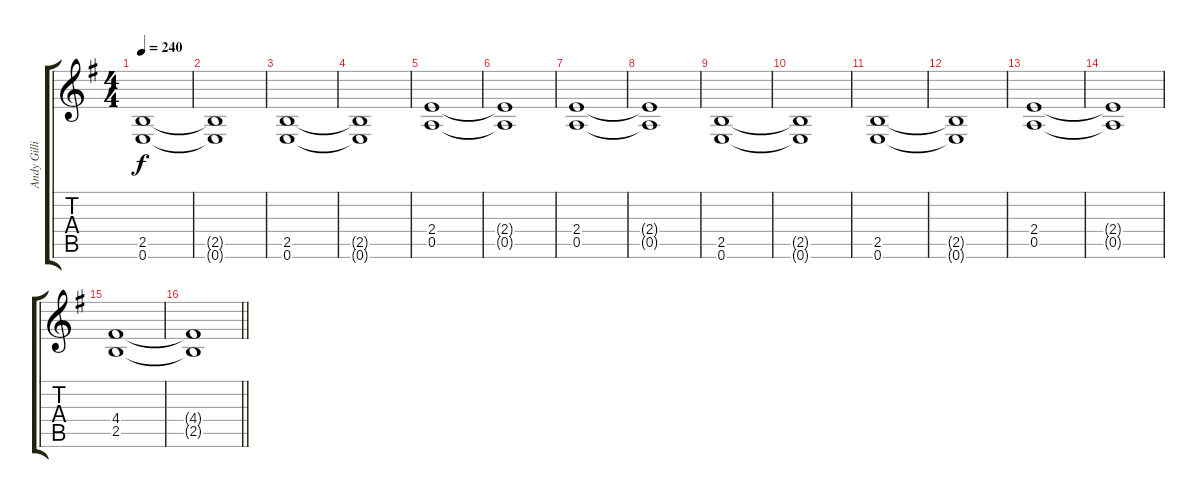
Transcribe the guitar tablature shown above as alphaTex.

\track ("Andy Gillion (guitar)" "Andy Gilli") {instrument distortionguitar}
\staff {score tabs}
\tuning (E4 B3 G3 D3 A2 E2) {hide}
\ts (4 4)
\tempo 240
\clef g2
\ks eminor
(2.5 0.6).1{dy f} |
(2.5{t} 0.6{t}).1 |
(2.5 0.6).1 |
(2.5{t} 0.6{t}).1 |
(2.4 0.5).1 |
(2.4{t} 0.5{t}).1 |
(2.4 0.5).1 |
(2.4{t} 0.5{t}).1 |
(2.5 0.6).1 |
(2.5{t} 0.6{t}).1 |
(2.5 0.6).1 |
(2.5{t} 0.6{t}).1 |
(2.4 0.5).1 |
(2.4{t} 0.5{t}).1 |
(4.4 2.5).1 |
\barLineRight lightlight
(4.4{t} 2.5{t}).1
